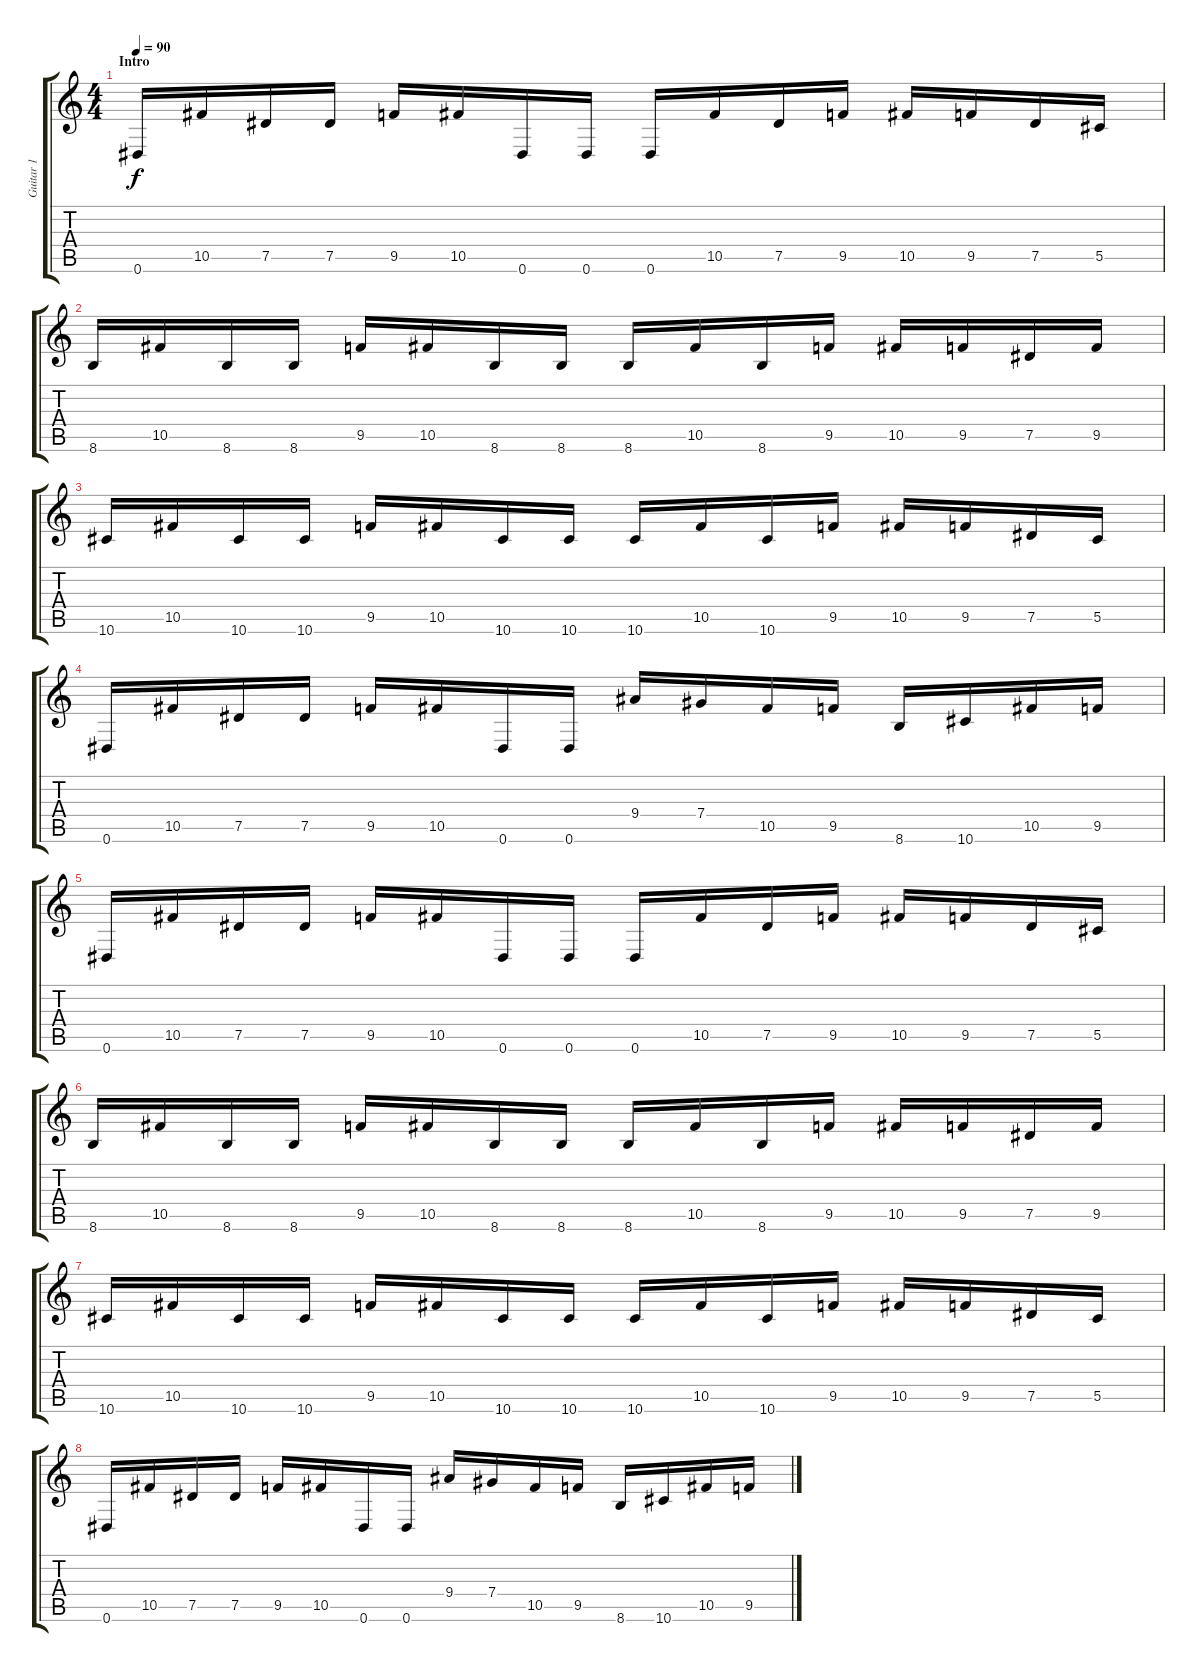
\track ("Guitar 1" "Guitar 1") {instrument distortionguitar}
\staff {score tabs}
\tuning (Eb4 Bb3 Gb3 Db3 Ab2 Eb2) {hide}
\ts (4 4)
\section ("" "Intro")
\tempo 90
\clef g2
\ks c
0.6.16{dy f instrument distortionguitar} 10.5.16 7.5.16 7.5.16 9.5.16 10.5.16 0.6.16 0.6.16 0.6.16 10.5.16 7.5.16 9.5.16 10.5.16 9.5.16 7.5.16 5.5.16 |
8.6.16 10.5.16 8.6.16 8.6.16 9.5.16 10.5.16 8.6.16 8.6.16 8.6.16 10.5.16 8.6.16 9.5.16 10.5.16 9.5.16 7.5.16 9.5.16 |
10.6.16 10.5.16 10.6.16 10.6.16 9.5.16 10.5.16 10.6.16 10.6.16 10.6.16 10.5.16 10.6.16 9.5.16 10.5.16 9.5.16 7.5.16 5.5.16 |
0.6.16 10.5.16 7.5.16 7.5.16 9.5.16 10.5.16 0.6.16 0.6.16 9.4.16 7.4.16 10.5.16 9.5.16 8.6.16 10.6.16 10.5.16 9.5.16 |
0.6.16 10.5.16 7.5.16 7.5.16 9.5.16 10.5.16 0.6.16 0.6.16 0.6.16 10.5.16 7.5.16 9.5.16 10.5.16 9.5.16 7.5.16 5.5.16 |
8.6.16 10.5.16 8.6.16 8.6.16 9.5.16 10.5.16 8.6.16 8.6.16 8.6.16 10.5.16 8.6.16 9.5.16 10.5.16 9.5.16 7.5.16 9.5.16 |
10.6.16 10.5.16 10.6.16 10.6.16 9.5.16 10.5.16 10.6.16 10.6.16 10.6.16 10.5.16 10.6.16 9.5.16 10.5.16 9.5.16 7.5.16 5.5.16 |
0.6.16 10.5.16 7.5.16 7.5.16 9.5.16 10.5.16 0.6.16 0.6.16 9.4.16 7.4.16 10.5.16 9.5.16 8.6.16 10.6.16 10.5.16 9.5.16
